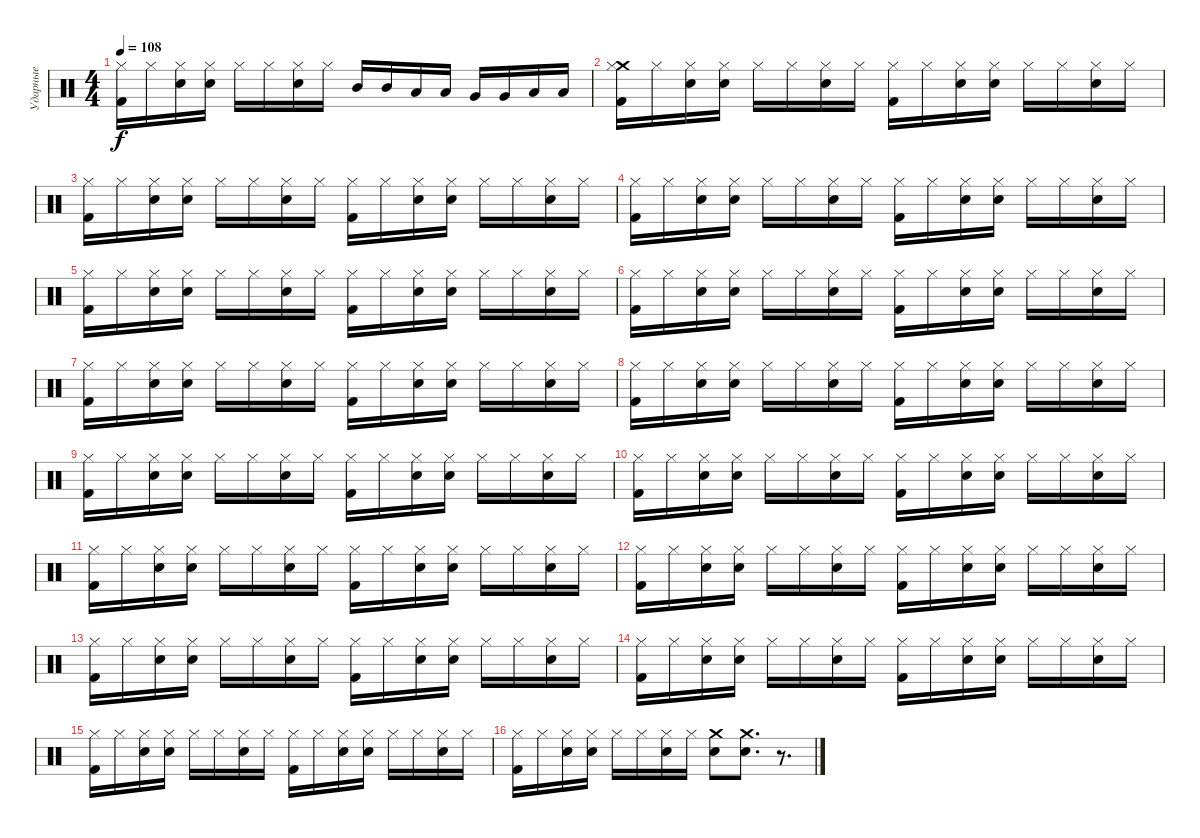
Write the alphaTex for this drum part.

\track ("Ударные" "Ударные") {instrument percussion}
\staff {score}
\articulation defaults
\ts (4 4)
\tempo 108
\clef neutral
\ks c
("Kick (hit) 2" "Hi-Hat (closed)").16{dy f} "Hi-Hat (closed)".16 ("Snare (hit) 2" "Hi-Hat (closed)").16 ("Snare (hit) 2" "Hi-Hat (closed)").16 "Hi-Hat (closed)".16 "Hi-Hat (closed)".16 ("Snare (hit) 2" "Hi-Hat (closed)").16 "Hi-Hat (closed)".16 "Mid Tom (hit)".16 "Mid Tom (hit)".16 "Low Tom (hit)".16 "Low Tom (hit)".16 "Very Low Tom (hit)".16 "Very Low Tom (hit)".16 "Low Floor Tom (hit)".16 "Low Floor Tom (hit)".16 |
("Crash medium (hit)" "Kick (hit) 2" "Hi-Hat (closed)").16 "Hi-Hat (closed)".16 ("Snare (hit) 2" "Hi-Hat (closed)").16 ("Snare (hit) 2" "Hi-Hat (closed)").16 "Hi-Hat (closed)".16 "Hi-Hat (closed)".16 ("Snare (hit) 2" "Hi-Hat (closed)").16 "Hi-Hat (closed)".16 ("Kick (hit) 2" "Hi-Hat (closed)").16 "Hi-Hat (closed)".16 ("Snare (hit) 2" "Hi-Hat (closed)").16 ("Snare (hit) 2" "Hi-Hat (closed)").16 "Hi-Hat (closed)".16 "Hi-Hat (closed)".16 ("Snare (hit) 2" "Hi-Hat (closed)").16 "Hi-Hat (closed)".16 |
("Kick (hit) 2" "Hi-Hat (closed)").16 "Hi-Hat (closed)".16 ("Snare (hit) 2" "Hi-Hat (closed)").16 ("Snare (hit) 2" "Hi-Hat (closed)").16 "Hi-Hat (closed)".16 "Hi-Hat (closed)".16 ("Snare (hit) 2" "Hi-Hat (closed)").16 "Hi-Hat (closed)".16 ("Kick (hit) 2" "Hi-Hat (closed)").16 "Hi-Hat (closed)".16 ("Snare (hit) 2" "Hi-Hat (closed)").16 ("Snare (hit) 2" "Hi-Hat (closed)").16 "Hi-Hat (closed)".16 "Hi-Hat (closed)".16 ("Snare (hit) 2" "Hi-Hat (closed)").16 "Hi-Hat (closed)".16 |
("Kick (hit) 2" "Hi-Hat (closed)").16 "Hi-Hat (closed)".16 ("Snare (hit) 2" "Hi-Hat (closed)").16 ("Snare (hit) 2" "Hi-Hat (closed)").16 "Hi-Hat (closed)".16 "Hi-Hat (closed)".16 ("Snare (hit) 2" "Hi-Hat (closed)").16 "Hi-Hat (closed)".16 ("Kick (hit) 2" "Hi-Hat (closed)").16 "Hi-Hat (closed)".16 ("Snare (hit) 2" "Hi-Hat (closed)").16 ("Snare (hit) 2" "Hi-Hat (closed)").16 "Hi-Hat (closed)".16 "Hi-Hat (closed)".16 ("Snare (hit) 2" "Hi-Hat (closed)").16 "Hi-Hat (closed)".16 |
("Kick (hit) 2" "Hi-Hat (closed)").16 "Hi-Hat (closed)".16 ("Snare (hit) 2" "Hi-Hat (closed)").16 ("Snare (hit) 2" "Hi-Hat (closed)").16 "Hi-Hat (closed)".16 "Hi-Hat (closed)".16 ("Snare (hit) 2" "Hi-Hat (closed)").16 "Hi-Hat (closed)".16 ("Kick (hit) 2" "Hi-Hat (closed)").16 "Hi-Hat (closed)".16 ("Snare (hit) 2" "Hi-Hat (closed)").16 ("Snare (hit) 2" "Hi-Hat (closed)").16 "Hi-Hat (closed)".16 "Hi-Hat (closed)".16 ("Snare (hit) 2" "Hi-Hat (closed)").16 "Hi-Hat (closed)".16 |
("Kick (hit) 2" "Hi-Hat (closed)").16 "Hi-Hat (closed)".16 ("Snare (hit) 2" "Hi-Hat (closed)").16 ("Snare (hit) 2" "Hi-Hat (closed)").16 "Hi-Hat (closed)".16 "Hi-Hat (closed)".16 ("Snare (hit) 2" "Hi-Hat (closed)").16 "Hi-Hat (closed)".16 ("Kick (hit) 2" "Hi-Hat (closed)").16 "Hi-Hat (closed)".16 ("Snare (hit) 2" "Hi-Hat (closed)").16 ("Snare (hit) 2" "Hi-Hat (closed)").16 "Hi-Hat (closed)".16 "Hi-Hat (closed)".16 ("Snare (hit) 2" "Hi-Hat (closed)").16 "Hi-Hat (closed)".16 |
("Kick (hit) 2" "Hi-Hat (closed)").16 "Hi-Hat (closed)".16 ("Snare (hit) 2" "Hi-Hat (closed)").16 ("Snare (hit) 2" "Hi-Hat (closed)").16 "Hi-Hat (closed)".16 "Hi-Hat (closed)".16 ("Snare (hit) 2" "Hi-Hat (closed)").16 "Hi-Hat (closed)".16 ("Kick (hit) 2" "Hi-Hat (closed)").16 "Hi-Hat (closed)".16 ("Snare (hit) 2" "Hi-Hat (closed)").16 ("Snare (hit) 2" "Hi-Hat (closed)").16 "Hi-Hat (closed)".16 "Hi-Hat (closed)".16 ("Snare (hit) 2" "Hi-Hat (closed)").16 "Hi-Hat (closed)".16 |
("Kick (hit) 2" "Hi-Hat (closed)").16 "Hi-Hat (closed)".16 ("Snare (hit) 2" "Hi-Hat (closed)").16 ("Snare (hit) 2" "Hi-Hat (closed)").16 "Hi-Hat (closed)".16 "Hi-Hat (closed)".16 ("Snare (hit) 2" "Hi-Hat (closed)").16 "Hi-Hat (closed)".16 ("Kick (hit) 2" "Hi-Hat (closed)").16 "Hi-Hat (closed)".16 ("Snare (hit) 2" "Hi-Hat (closed)").16 ("Snare (hit) 2" "Hi-Hat (closed)").16 "Hi-Hat (closed)".16 "Hi-Hat (closed)".16 ("Snare (hit) 2" "Hi-Hat (closed)").16 "Hi-Hat (closed)".16 |
("Kick (hit) 2" "Hi-Hat (closed)").16 "Hi-Hat (closed)".16 ("Snare (hit) 2" "Hi-Hat (closed)").16 ("Snare (hit) 2" "Hi-Hat (closed)").16 "Hi-Hat (closed)".16 "Hi-Hat (closed)".16 ("Snare (hit) 2" "Hi-Hat (closed)").16 "Hi-Hat (closed)".16 ("Kick (hit) 2" "Hi-Hat (closed)").16 "Hi-Hat (closed)".16 ("Snare (hit) 2" "Hi-Hat (closed)").16 ("Snare (hit) 2" "Hi-Hat (closed)").16 "Hi-Hat (closed)".16 "Hi-Hat (closed)".16 ("Snare (hit) 2" "Hi-Hat (closed)").16 "Hi-Hat (closed)".16 |
("Kick (hit) 2" "Hi-Hat (closed)").16 "Hi-Hat (closed)".16 ("Snare (hit) 2" "Hi-Hat (closed)").16 ("Snare (hit) 2" "Hi-Hat (closed)").16 "Hi-Hat (closed)".16 "Hi-Hat (closed)".16 ("Snare (hit) 2" "Hi-Hat (closed)").16 "Hi-Hat (closed)".16 ("Kick (hit) 2" "Hi-Hat (closed)").16 "Hi-Hat (closed)".16 ("Snare (hit) 2" "Hi-Hat (closed)").16 ("Snare (hit) 2" "Hi-Hat (closed)").16 "Hi-Hat (closed)".16 "Hi-Hat (closed)".16 ("Snare (hit) 2" "Hi-Hat (closed)").16 "Hi-Hat (closed)".16 |
("Kick (hit) 2" "Hi-Hat (closed)").16 "Hi-Hat (closed)".16 ("Snare (hit) 2" "Hi-Hat (closed)").16 ("Snare (hit) 2" "Hi-Hat (closed)").16 "Hi-Hat (closed)".16 "Hi-Hat (closed)".16 ("Snare (hit) 2" "Hi-Hat (closed)").16 "Hi-Hat (closed)".16 ("Kick (hit) 2" "Hi-Hat (closed)").16 "Hi-Hat (closed)".16 ("Snare (hit) 2" "Hi-Hat (closed)").16 ("Snare (hit) 2" "Hi-Hat (closed)").16 "Hi-Hat (closed)".16 "Hi-Hat (closed)".16 ("Snare (hit) 2" "Hi-Hat (closed)").16 "Hi-Hat (closed)".16 |
("Kick (hit) 2" "Hi-Hat (closed)").16 "Hi-Hat (closed)".16 ("Snare (hit) 2" "Hi-Hat (closed)").16 ("Snare (hit) 2" "Hi-Hat (closed)").16 "Hi-Hat (closed)".16 "Hi-Hat (closed)".16 ("Snare (hit) 2" "Hi-Hat (closed)").16 "Hi-Hat (closed)".16 ("Kick (hit) 2" "Hi-Hat (closed)").16 "Hi-Hat (closed)".16 ("Snare (hit) 2" "Hi-Hat (closed)").16 ("Snare (hit) 2" "Hi-Hat (closed)").16 "Hi-Hat (closed)".16 "Hi-Hat (closed)".16 ("Snare (hit) 2" "Hi-Hat (closed)").16 "Hi-Hat (closed)".16 |
("Kick (hit) 2" "Hi-Hat (closed)").16 "Hi-Hat (closed)".16 ("Snare (hit) 2" "Hi-Hat (closed)").16 ("Snare (hit) 2" "Hi-Hat (closed)").16 "Hi-Hat (closed)".16 "Hi-Hat (closed)".16 ("Snare (hit) 2" "Hi-Hat (closed)").16 "Hi-Hat (closed)".16 ("Kick (hit) 2" "Hi-Hat (closed)").16 "Hi-Hat (closed)".16 ("Snare (hit) 2" "Hi-Hat (closed)").16 ("Snare (hit) 2" "Hi-Hat (closed)").16 "Hi-Hat (closed)".16 "Hi-Hat (closed)".16 ("Snare (hit) 2" "Hi-Hat (closed)").16 "Hi-Hat (closed)".16 |
("Kick (hit) 2" "Hi-Hat (closed)").16 "Hi-Hat (closed)".16 ("Snare (hit) 2" "Hi-Hat (closed)").16 ("Snare (hit) 2" "Hi-Hat (closed)").16 "Hi-Hat (closed)".16 "Hi-Hat (closed)".16 ("Snare (hit) 2" "Hi-Hat (closed)").16 "Hi-Hat (closed)".16 ("Kick (hit) 2" "Hi-Hat (closed)").16 "Hi-Hat (closed)".16 ("Snare (hit) 2" "Hi-Hat (closed)").16 ("Snare (hit) 2" "Hi-Hat (closed)").16 "Hi-Hat (closed)".16 "Hi-Hat (closed)".16 ("Snare (hit) 2" "Hi-Hat (closed)").16 "Hi-Hat (closed)".16 |
("Kick (hit) 2" "Hi-Hat (closed)").16 "Hi-Hat (closed)".16 ("Snare (hit) 2" "Hi-Hat (closed)").16 ("Snare (hit) 2" "Hi-Hat (closed)").16 "Hi-Hat (closed)".16 "Hi-Hat (closed)".16 ("Snare (hit) 2" "Hi-Hat (closed)").16 "Hi-Hat (closed)".16 ("Kick (hit) 2" "Hi-Hat (closed)").16 "Hi-Hat (closed)".16 ("Snare (hit) 2" "Hi-Hat (closed)").16 ("Snare (hit) 2" "Hi-Hat (closed)").16 "Hi-Hat (closed)".16 "Hi-Hat (closed)".16 ("Snare (hit) 2" "Hi-Hat (closed)").16 "Hi-Hat (closed)".16 |
("Kick (hit) 2" "Hi-Hat (closed)").16 "Hi-Hat (closed)".16 ("Snare (hit) 2" "Hi-Hat (closed)").16 ("Snare (hit) 2" "Hi-Hat (closed)").16 "Hi-Hat (closed)".16 "Hi-Hat (closed)".16 ("Snare (hit) 2" "Hi-Hat (closed)").16 "Hi-Hat (closed)".16 ("Crash medium (hit)" "Snare (hit) 2").8 ("Crash medium (hit)" "Snare (hit) 2").8{d} r.8{d}
